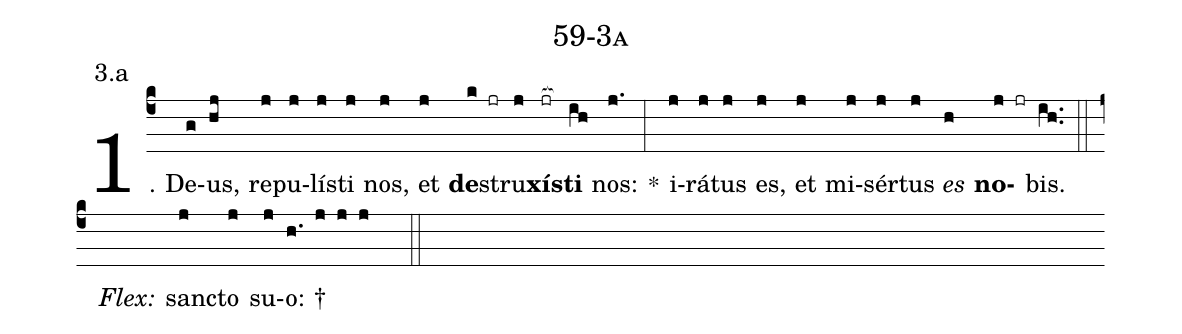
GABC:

name: 59-3a;
annotation: 3.a;
%%
(c4)1. De(g)us,(hj) re(j)pu(j)lís(j)ti(j) nos,(j) et(j) <b>de</b>(k jr)stru(j)<b>xís</b>(jr[ocb:1{])<b>ti</b>(ih[ocb:0}]) nos:(j.) *(:) i(j)rá(j)tus(j) es,(j) et(j) mi(j)sér(j)tus(j) <i>es</i>(h) <b>no</b>(j jr)bis.(ih..) (::)
<i>Flex:</i>()  sanc(j)to(j) su(j)o: †(h. j j j  ::)
